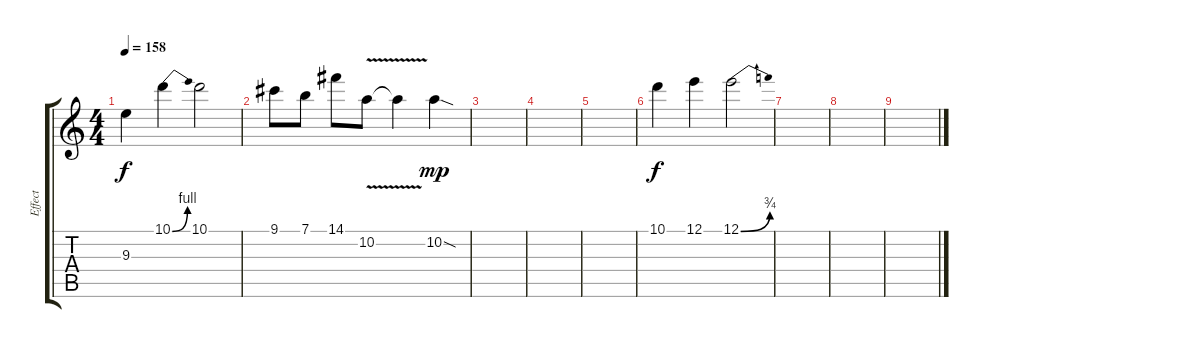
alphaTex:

\track ("Effect" "Effect") {instrument overdrivenguitar}
\staff {score tabs}
\tuning (E4 B3 G3 D3 A2 E2) {hide}
\ts (4 4)
\section ("" "")
\tempo 158
\clef g2
\ks c
9.3.4{dy f} 10.1{be (bend 0 0 60 4)}.4 10.1.2 |
9.1.8 7.1.8 14.1.8 10.2{v}.8 10.2{t}.4 10.2{sod}.4{dy mp} |
|
|
|
10.1.4{dy f} 12.1.4 12.1{be (bend 0 0 60 3)}.2 |
|
|
\section ("" "")
